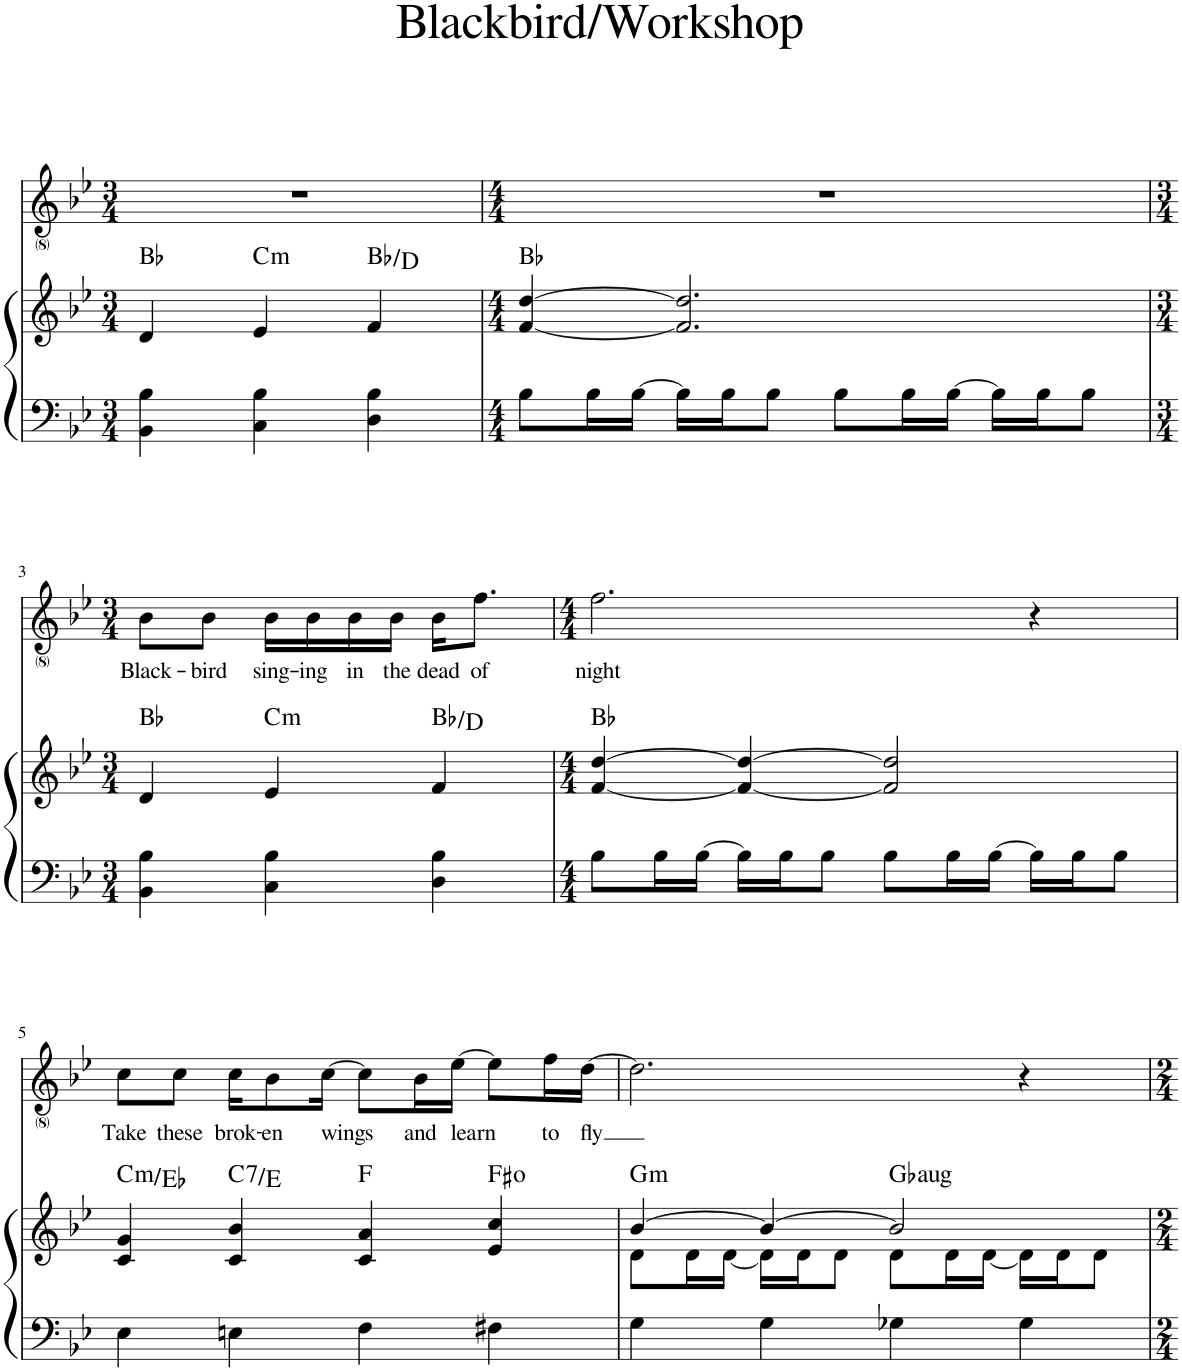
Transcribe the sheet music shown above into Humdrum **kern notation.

**kern	**kern	**harte	**kern	**text
*part2	*part2	*part2	*part1	*part1
*staff3	*staff2	*	*staff1	*staff1
*I"Piano	*	*	*I"Voice	*
*I'Pno	*	*	*	*
*clefF4	*clefG2	*	*clefG2	*
*k[b-e-]	*k[b-e-]	*	*k[b-e-]	*
*M3/4	*M3/4	*	*M3/4	*
=1	=1	=1	=1	=1
4BB-\ 4B-\	4d/	Bb:maj	2.r	.
!	!	!LO:H:kt=m	!	!
4C\ 4B-\	4e-/	C:min	.	.
4D\ 4B-\	4f/	Bb:maj/3	.	.
=2	=2	=2	=2	=2
*M4/4	*M4/4	*	*M4/4	*
8B-\L	[4f/ [4dd/	Bb:maj	1r	.
16B-\L	.	.	.	.
[16B-\JJ	.	.	.	.
16B-\LL]	2.f/] 2.dd/]	.	.	.
16B-\J	.	.	.	.
8B-\J	.	.	.	.
8B-\L	.	.	.	.
16B-\L	.	.	.	.
[16B-\JJ	.	.	.	.
16B-\LL]	.	.	.	.
16B-\J	.	.	.	.
8B-\J	.	.	.	.
!!LO:LB:g=z
=3	=3	=3	=3	=3
*M3/4	*M3/4	*	*M3/4	*
!	!	!	!	!LO:LY:b
4BB-\ 4B-\	4d/	Bb:maj	8b-\L	Black-
!	!	!	!	!LO:LY:b
.	.	.	8b-\J	-bird
!	!	!LO:H:kt=m	!	!LO:LY:b
4C\ 4B-\	4e-/	C:min	16b-\LL	sing-
!	!	!	!	!LO:LY:b
.	.	.	16b-\	-ing
!	!	!	!	!LO:LY:b
.	.	.	16b-\	in
!	!	!	!	!LO:LY:b
.	.	.	16b-\JJ	the
!	!	!	!	!LO:LY:b
4D\ 4B-\	4f/	Bb:maj/3	16b-\KL	dead
!	!	!	!	!LO:LY:b
.	.	.	8.ff\J	of
=4	=4	=4	=4	=4
*M4/4	*M4/4	*	*M4/4	*
!	!	!	!	!LO:LY:b
8B-\L	[4f/ [4dd/	Bb:maj	2.ff\	night
16B-\L	.	.	.	.
[16B-\JJ	.	.	.	.
16B-\LL]	4f/_ 4dd/_	.	.	.
16B-\J	.	.	.	.
8B-\J	.	.	.	.
8B-\L	2f/] 2dd/]	.	.	.
16B-\L	.	.	.	.
[16B-\JJ	.	.	.	.
16B-\LL]	.	.	4r	.
16B-\J	.	.	.	.
8B-\J	.	.	.	.
!!LO:LB:g=z
=5	=5	=5	=5	=5
!	!	!LO:H:kt=m	!	!LO:LY:b
4E-\	4c/ 4g/	C:min/b3	8cc\L	Take
!	!	!	!	!LO:LY:b
.	.	.	8cc\J	these
!	!	!LO:H:kt=7	!	!LO:LY:b
4En\	4c/ 4b-/	C:7/3	16cc\KL	brok-
!	!	!	!	!LO:LY:b
.	.	.	8b-\	-en
!	!	!	!	!LO:LY:b
.	.	.	[16cc\Jk	-wings
4F\	4c/ 4a/	F:maj	8cc\L]	.
!	!	!	!	!LO:LY:b
.	.	.	16b-\L	and
!	!	!	!	!LO:LY:b
.	.	.	[16ee-\JJ	-learn
4F#X\	4e-/ 4cc/	F#:dim	8ee-\L]	.
!	!	!	!	!LO:LY:b
.	.	.	16ff\L	to
!	!	!	!	!LO:LY:b
.	.	.	[16dd\JJ	fly
=6	=6	=6	=6	=6
*	*^	*	*	*
!	!	!	!LO:H:kt=m	!	!
4G\	[4b-/	8d\L	G:min	2.dd\]	.
.	.	16d\L	.	.	.
.	.	[16d\JJ	.	.	.
4G\	4b-/_	16d\LL]	.	.	.
.	.	16d\J	.	.	.
.	.	8d\J	.	.	.
!	!	!	!LO:H:kt=aug	!	!
4G-X\	2b-/]	8d\L	Gb:aug	.	.
.	.	16d\L	.	.	.
.	.	[16d\JJ	.	.	.
4G-\	.	16d\LL]	.	4r	.
.	.	16d\J	.	.	.
.	.	8d\J	.	.	.
*	*v	*v	*	*	*
=	=	=	=	=
*-	*-	*-	*-	*-
